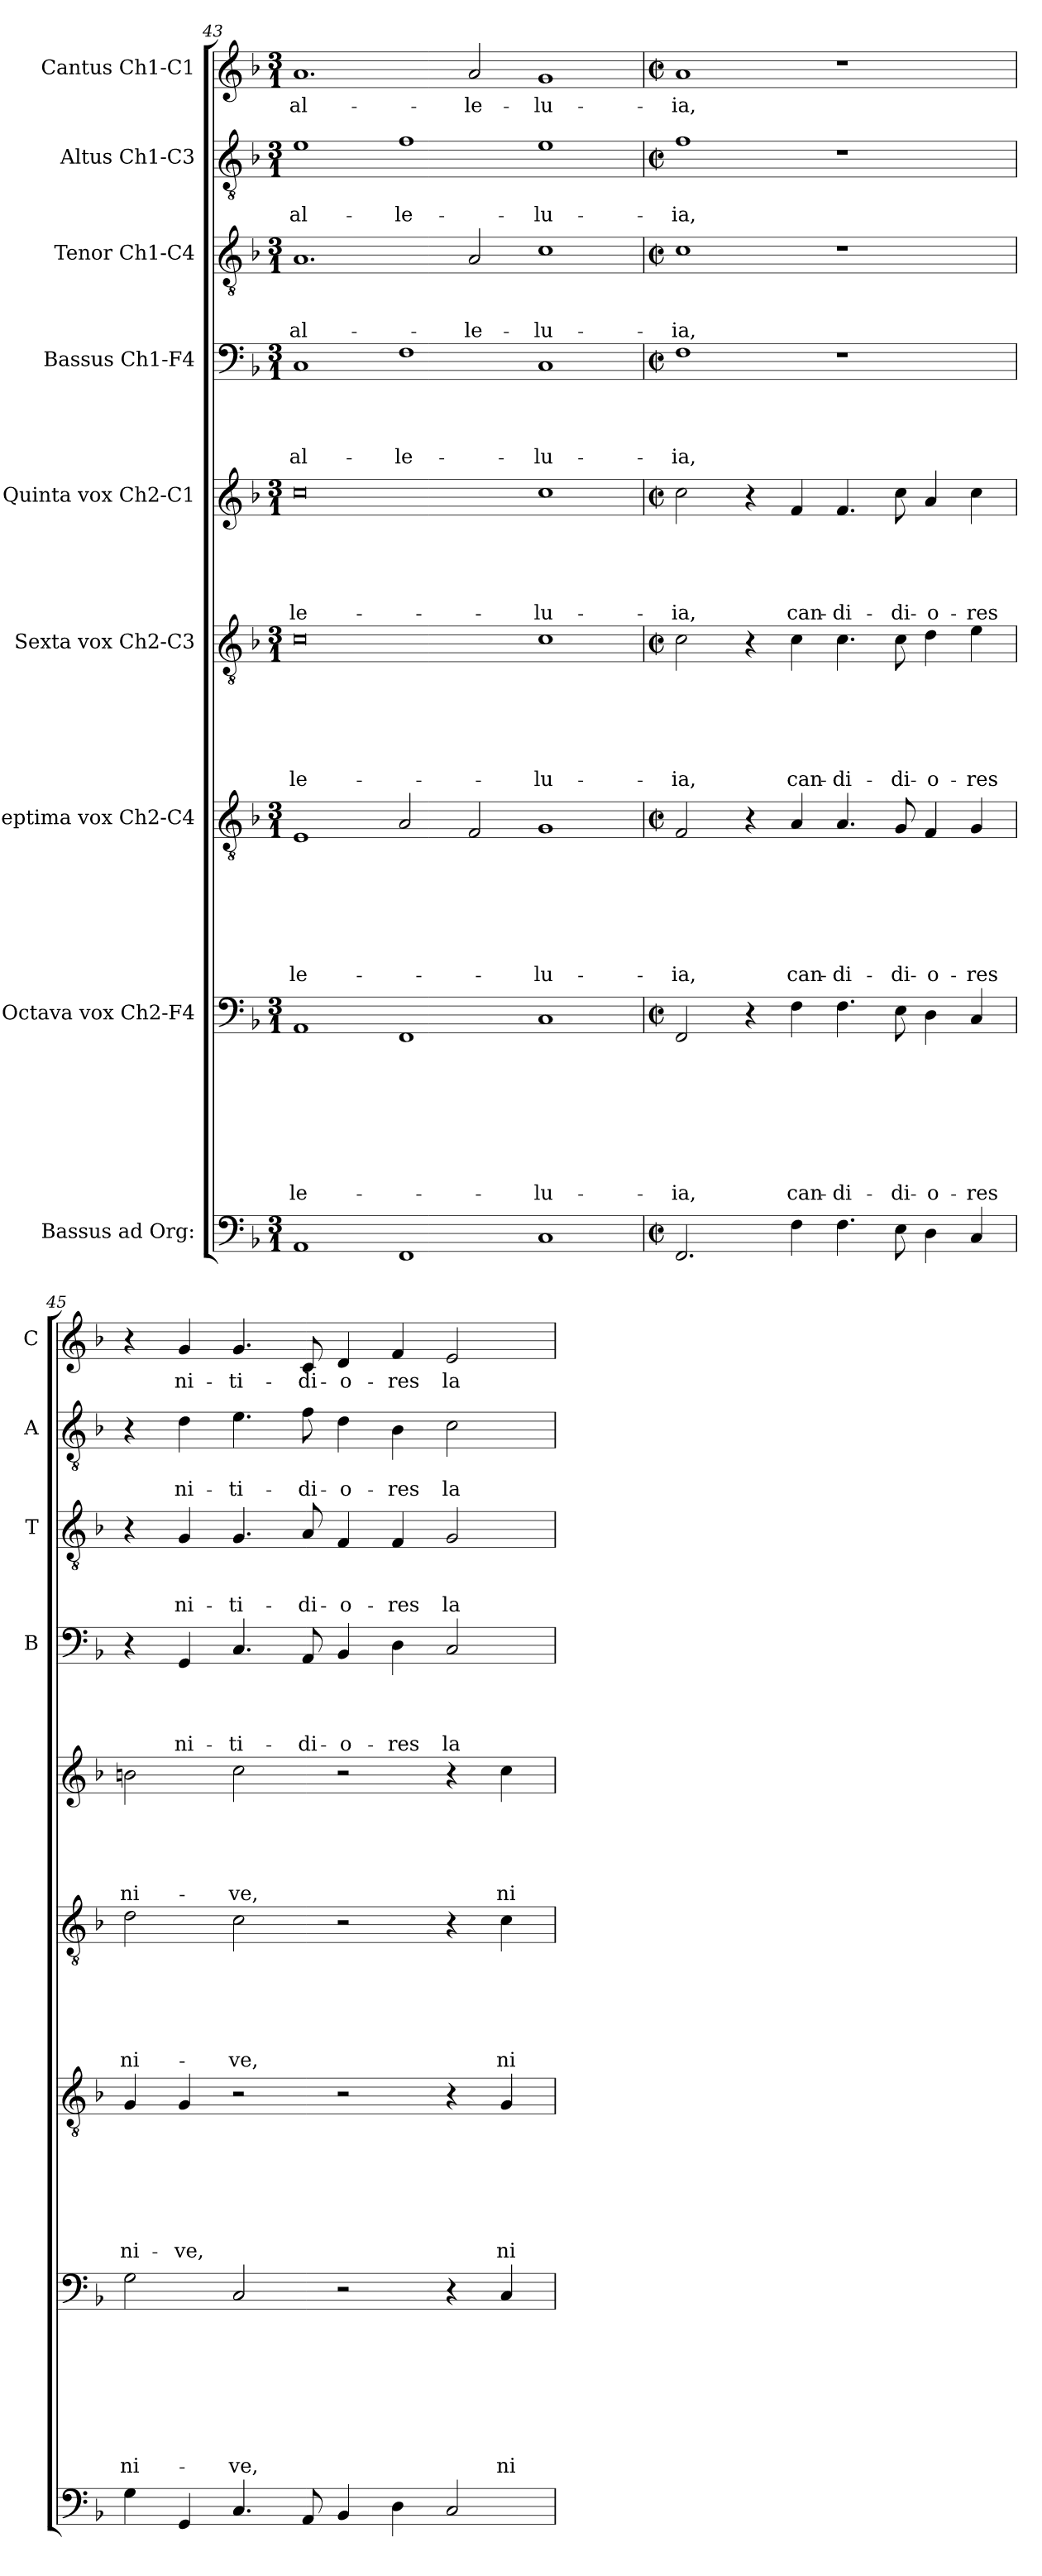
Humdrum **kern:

**kern	**kern	**text	**text	**text	**text	**text	**text	**text	**text	**kern	**text	**text	**text	**text	**text	**text	**text	**kern	**text	**text	**text	**text	**text	**text	**kern	**text	**text	**text	**text	**text	**kern	**text	**text	**text	**text	**kern	**text	**text	**text	**kern	**text	**text	**kern	**text
*part9	*part8	*part8	*part8	*part8	*part8	*part8	*part8	*part8	*part8	*part7	*part7	*part7	*part7	*part7	*part7	*part7	*part7	*part6	*part6	*part6	*part6	*part6	*part6	*part6	*part5	*part5	*part5	*part5	*part5	*part5	*part4	*part4	*part4	*part4	*part4	*part3	*part3	*part3	*part3	*part2	*part2	*part2	*part1	*part1
*staff9	*staff8	*staff8	*staff8	*staff8	*staff8	*staff8	*staff8	*staff8	*staff8	*staff7	*staff7	*staff7	*staff7	*staff7	*staff7	*staff7	*staff7	*staff6	*staff6	*staff6	*staff6	*staff6	*staff6	*staff6	*staff5	*staff5	*staff5	*staff5	*staff5	*staff5	*staff4	*staff4	*staff4	*staff4	*staff4	*staff3	*staff3	*staff3	*staff3	*staff2	*staff2	*staff2	*staff1	*staff1
*I"Bassus ad Org:	*I"Octava vox Ch2-F4	*	*	*	*	*	*	*	*	*I"Septima vox Ch2-C4	*	*	*	*	*	*	*	*I"Sexta vox Ch2-C3	*	*	*	*	*	*	*I"Quinta vox Ch2-C1	*	*	*	*	*	*I"Bassus Ch1-F4	*	*	*	*	*I"Tenor Ch1-C4	*	*	*	*I"Altus Ch1-C3	*	*	*I"Cantus Ch1-C1	*
*	*	*	*	*	*	*	*	*	*	*	*	*	*	*	*	*	*	*	*	*	*	*	*	*	*	*	*	*	*	*	*I'B	*	*	*	*	*I'T	*	*	*	*I'A	*	*	*I'C	*
*clefF4	*clefF4	*	*	*	*	*	*	*	*	*clefGv2	*	*	*	*	*	*	*	*clefGv2	*	*	*	*	*	*	*clefG2	*	*	*	*	*	*clefF4	*	*	*	*	*clefGv2	*	*	*	*clefGv2	*	*	*clefG2	*
*k[b-]	*k[b-]	*	*	*	*	*	*	*	*	*k[b-]	*	*	*	*	*	*	*	*k[b-]	*	*	*	*	*	*	*k[b-]	*	*	*	*	*	*k[b-]	*	*	*	*	*k[b-]	*	*	*	*k[b-]	*	*	*k[b-]	*
*F:	*F:	*	*	*	*	*	*	*	*	*F:	*	*	*	*	*	*	*	*F:	*	*	*	*	*	*	*F:	*	*	*	*	*	*F:	*	*	*	*	*F:	*	*	*	*F:	*	*	*F:	*
*M3/1	*M3/1	*	*	*	*	*	*	*	*	*M3/1	*	*	*	*	*	*	*	*M3/1	*	*	*	*	*	*	*M3/1	*	*	*	*	*	*M3/1	*	*	*	*	*M3/1	*	*	*	*M3/1	*	*	*M3/1	*
=43	=43	=43	=43	=43	=43	=43	=43	=43	=43	=43	=43	=43	=43	=43	=43	=43	=43	=43	=43	=43	=43	=43	=43	=43	=43	=43	=43	=43	=43	=43	=43	=43	=43	=43	=43	=43	=43	=43	=43	=43	=43	=43	=43	=43
!	!	!	!	!	!	!	!	!	!LO:LY:b	!	!	!	!	!	!	!	!LO:LY:b	!	!	!	!	!	!	!LO:LY:b	!	!	!	!	!	!LO:LY:b	!	!	!	!	!LO:LY:b	!	!	!	!LO:LY:b	!	!	!LO:LY:b	!	!LO:LY:b
1AA	1AA	.	.	.	.	.	.	.	-le-	1E	.	.	.	.	.	.	-le-	0c	.	.	.	.	.	-le-	0cc	.	.	.	.	-le-	1C	.	.	.	al-	1.A	.	.	al-	1e	.	al-	1.a	al-
!	!	!	!	!	!	!	!	!	!	!	!	!	!	!	!	!	!	!	!	!	!	!	!	!	!	!	!	!	!	!	!	!	!	!	!LO:LY:b	!	!	!	!	!	!	!LO:LY:b	!	!
1FF	1FF	.	.	.	.	.	.	.	.	2A/	.	.	.	.	.	.	.	.	.	.	.	.	.	.	.	.	.	.	.	.	1F	.	.	.	-le-	.	.	.	.	1f	.	-le-	.	.
!	!	!	!	!	!	!	!	!	!	!	!	!	!	!	!	!	!	!	!	!	!	!	!	!	!	!	!	!	!	!	!	!	!	!	!	!	!	!	!LO:LY:b	!	!	!	!	!LO:LY:b
.	.	.	.	.	.	.	.	.	.	2F/	.	.	.	.	.	.	.	.	.	.	.	.	.	.	.	.	.	.	.	.	.	.	.	.	.	2A/	.	.	-le-	.	.	.	2a/	-le-
!	!	!	!	!	!	!	!	!	!LO:LY:b	!	!	!	!	!	!	!	!LO:LY:b	!	!	!	!	!	!	!LO:LY:b	!	!	!	!	!	!LO:LY:b	!	!	!	!	!LO:LY:b	!	!	!	!LO:LY:b	!	!	!LO:LY:b	!	!LO:LY:b
1C	1C	.	.	.	.	.	.	.	-lu-	1G	.	.	.	.	.	.	-lu-	1c	.	.	.	.	.	-lu-	1cc	.	.	.	.	-lu-	1C	.	.	.	-lu-	1c	.	.	-lu-	1e	.	-lu-	1g	-lu-
!!LO:LB:g=z
=44	=44	=44	=44	=44	=44	=44	=44	=44	=44	=44	=44	=44	=44	=44	=44	=44	=44	=44	=44	=44	=44	=44	=44	=44	=44	=44	=44	=44	=44	=44	=44	=44	=44	=44	=44	=44	=44	=44	=44	=44	=44	=44	=44	=44
*M2/2	*M2/2	*	*	*	*	*	*	*	*	*M2/2	*	*	*	*	*	*	*	*M2/2	*	*	*	*	*	*	*M2/2	*	*	*	*	*	*M2/2	*	*	*	*	*M2/2	*	*	*	*M2/2	*	*	*M2/2	*
*met(c|)	*met(c|)	*	*	*	*	*	*	*	*	*met(c|)	*	*	*	*	*	*	*	*met(c|)	*	*	*	*	*	*	*met(c|)	*	*	*	*	*	*met(c|)	*	*	*	*	*met(c|)	*	*	*	*met(c|)	*	*	*met(c|)	*
!	!	!	!	!	!	!	!	!	!LO:LY:b	!	!	!	!	!	!	!	!LO:LY:b	!	!	!	!	!	!	!LO:LY:b	!	!	!	!	!	!LO:LY:b	!	!	!	!	!LO:LY:b	!	!	!	!LO:LY:b	!	!	!LO:LY:b	!	!LO:LY:b
2.FF/	2FF/	.	.	.	.	.	.	.	-ia,	2F/	.	.	.	.	.	.	-ia,	2c\	.	.	.	.	.	-ia,	2cc\	.	.	.	.	-ia,	1F	.	.	.	-ia,	1c	.	.	-ia,	1f	.	-ia,	1a	-ia,
.	4r	.	.	.	.	.	.	.	.	4r	.	.	.	.	.	.	.	4r	.	.	.	.	.	.	4r	.	.	.	.	.	.	.	.	.	.	.	.	.	.	.	.	.	.	.
!	!	!	!	!	!	!	!	!	!LO:LY:b	!	!	!	!	!	!	!	!LO:LY:b	!	!	!	!	!	!	!LO:LY:b	!	!	!	!	!	!LO:LY:b	!	!	!	!	!	!	!	!	!	!	!	!	!	!
4F\	4F\	.	.	.	.	.	.	.	can-	4A/	.	.	.	.	.	.	can-	4c\	.	.	.	.	.	can-	4f/	.	.	.	.	can-	.	.	.	.	.	.	.	.	.	.	.	.	.	.
!	!	!	!	!	!	!	!	!	!LO:LY:b	!	!	!	!	!	!	!	!LO:LY:b	!	!	!	!	!	!	!LO:LY:b	!	!	!	!	!	!LO:LY:b	!	!	!	!	!	!	!	!	!	!	!	!	!	!
4.F\	4.F\	.	.	.	.	.	.	.	-di-	4.A/	.	.	.	.	.	.	-di-	4.c\	.	.	.	.	.	-di-	4.f/	.	.	.	.	-di-	1r	.	.	.	.	1r	.	.	.	1r	.	.	1r	.
!	!	!	!	!	!	!	!	!	!LO:LY:b	!	!	!	!	!	!	!	!LO:LY:b	!	!	!	!	!	!	!LO:LY:b	!	!	!	!	!	!LO:LY:b	!	!	!	!	!	!	!	!	!	!	!	!	!	!
8E\	8E\	.	.	.	.	.	.	.	-di-	8G/	.	.	.	.	.	.	-di-	8c\	.	.	.	.	.	-di-	8cc\	.	.	.	.	-di-	.	.	.	.	.	.	.	.	.	.	.	.	.	.
!	!	!	!	!	!	!	!	!	!LO:LY:b	!	!	!	!	!	!	!	!LO:LY:b	!	!	!	!	!	!	!LO:LY:b	!	!	!	!	!	!LO:LY:b	!	!	!	!	!	!	!	!	!	!	!	!	!	!
4D\	4D\	.	.	.	.	.	.	.	-o-	4F/	.	.	.	.	.	.	-o-	4d\	.	.	.	.	.	-o-	4a/	.	.	.	.	-o-	.	.	.	.	.	.	.	.	.	.	.	.	.	.
!	!	!	!	!	!	!	!	!	!LO:LY:b	!	!	!	!	!	!	!	!LO:LY:b	!	!	!	!	!	!	!LO:LY:b	!	!	!	!	!	!LO:LY:b	!	!	!	!	!	!	!	!	!	!	!	!	!	!
4C/	4C/	.	.	.	.	.	.	.	-res	4G/	.	.	.	.	.	.	-res	4e\	.	.	.	.	.	-res	4cc\	.	.	.	.	-res	.	.	.	.	.	.	.	.	.	.	.	.	.	.
=45	=45	=45	=45	=45	=45	=45	=45	=45	=45	=45	=45	=45	=45	=45	=45	=45	=45	=45	=45	=45	=45	=45	=45	=45	=45	=45	=45	=45	=45	=45	=45	=45	=45	=45	=45	=45	=45	=45	=45	=45	=45	=45	=45	=45
!	!	!	!	!	!	!	!	!	!LO:LY:b	!	!	!	!	!	!	!	!LO:LY:b	!	!	!	!	!	!	!LO:LY:b	!	!	!	!	!	!LO:LY:b	!	!	!	!	!	!	!	!	!	!	!	!	!	!
4G\	2G\	.	.	.	.	.	.	.	ni-	4G/	.	.	.	.	.	.	ni-	2d\	.	.	.	.	.	ni-	2bn\	.	.	.	.	ni-	4r	.	.	.	.	4r	.	.	.	4r	.	.	4r	.
!	!	!	!	!	!	!	!	!	!	!	!	!	!	!	!	!	!LO:LY:b	!	!	!	!	!	!	!	!	!	!	!	!	!	!	!	!	!	!LO:LY:b	!	!	!	!LO:LY:b	!	!	!LO:LY:b	!	!LO:LY:b
4GG/	.	.	.	.	.	.	.	.	.	4G/	.	.	.	.	.	.	-ve,	.	.	.	.	.	.	.	.	.	.	.	.	.	4GG/	.	.	.	ni-	4G/	.	.	ni-	4d\	.	ni-	4g/	ni-
!	!	!	!	!	!	!	!	!	!LO:LY:b	!	!	!	!	!	!	!	!	!	!	!	!	!	!	!LO:LY:b	!	!	!	!	!	!LO:LY:b	!	!	!	!	!LO:LY:b	!	!	!	!LO:LY:b	!	!	!LO:LY:b	!	!LO:LY:b
4.C/	2C/	.	.	.	.	.	.	.	-ve,	2r	.	.	.	.	.	.	.	2c\	.	.	.	.	.	-ve,	2cc\	.	.	.	.	-ve,	4.C/	.	.	.	-ti-	4.G/	.	.	-ti-	4.e\	.	-ti-	4.g/	-ti-
!	!	!	!	!	!	!	!	!	!	!	!	!	!	!	!	!	!	!	!	!	!	!	!	!	!	!	!	!	!	!	!	!	!	!	!LO:LY:b	!	!	!	!LO:LY:b	!	!	!LO:LY:b	!	!LO:LY:b
8AA/	.	.	.	.	.	.	.	.	.	.	.	.	.	.	.	.	.	.	.	.	.	.	.	.	.	.	.	.	.	.	8AA/	.	.	.	-di-	8A/	.	.	-di-	8f\	.	-di-	8c/	-di-
!	!	!	!	!	!	!	!	!	!	!	!	!	!	!	!	!	!	!	!	!	!	!	!	!	!	!	!	!	!	!	!	!	!	!	!LO:LY:b	!	!	!	!LO:LY:b	!	!	!LO:LY:b	!	!LO:LY:b
4BB-/	2r	.	.	.	.	.	.	.	.	2r	.	.	.	.	.	.	.	2r	.	.	.	.	.	.	2r	.	.	.	.	.	4BB-/	.	.	.	-o-	4F/	.	.	-o-	4d\	.	-o-	4d/	-o-
!	!	!	!	!	!	!	!	!	!	!	!	!	!	!	!	!	!	!	!	!	!	!	!	!	!	!	!	!	!	!	!	!	!	!	!LO:LY:b	!	!	!	!LO:LY:b	!	!	!LO:LY:b	!	!LO:LY:b
4D\	.	.	.	.	.	.	.	.	.	.	.	.	.	.	.	.	.	.	.	.	.	.	.	.	.	.	.	.	.	.	4D\	.	.	.	-res	4F/	.	.	-res	4B-\	.	-res	4f/	-res
!	!	!	!	!	!	!	!	!	!	!	!	!	!	!	!	!	!	!	!	!	!	!	!	!	!	!	!	!	!	!	!	!	!	!	!LO:LY:b	!	!	!	!LO:LY:b	!	!	!LO:LY:b	!	!LO:LY:b
2C/	4r	.	.	.	.	.	.	.	.	4r	.	.	.	.	.	.	.	4r	.	.	.	.	.	.	4r	.	.	.	.	.	2C/	.	.	.	la-	2G/	.	.	la-	2c\	.	la-	2e/	la-
!	!	!	!	!	!	!	!	!	!LO:LY:b	!	!	!	!	!	!	!	!LO:LY:b	!	!	!	!	!	!	!LO:LY:b	!	!	!	!	!	!LO:LY:b	!	!	!	!	!	!	!	!	!	!	!	!	!	!
.	4C/	.	.	.	.	.	.	.	ni-	4G/	.	.	.	.	.	.	ni-	4c\	.	.	.	.	.	ni-	4cc\	.	.	.	.	ni-	.	.	.	.	.	.	.	.	.	.	.	.	.	.
=	=	=	=	=	=	=	=	=	=	=	=	=	=	=	=	=	=	=	=	=	=	=	=	=	=	=	=	=	=	=	=	=	=	=	=	=	=	=	=	=	=	=	=	=
*-	*-	*-	*-	*-	*-	*-	*-	*-	*-	*-	*-	*-	*-	*-	*-	*-	*-	*-	*-	*-	*-	*-	*-	*-	*-	*-	*-	*-	*-	*-	*-	*-	*-	*-	*-	*-	*-	*-	*-	*-	*-	*-	*-	*-
